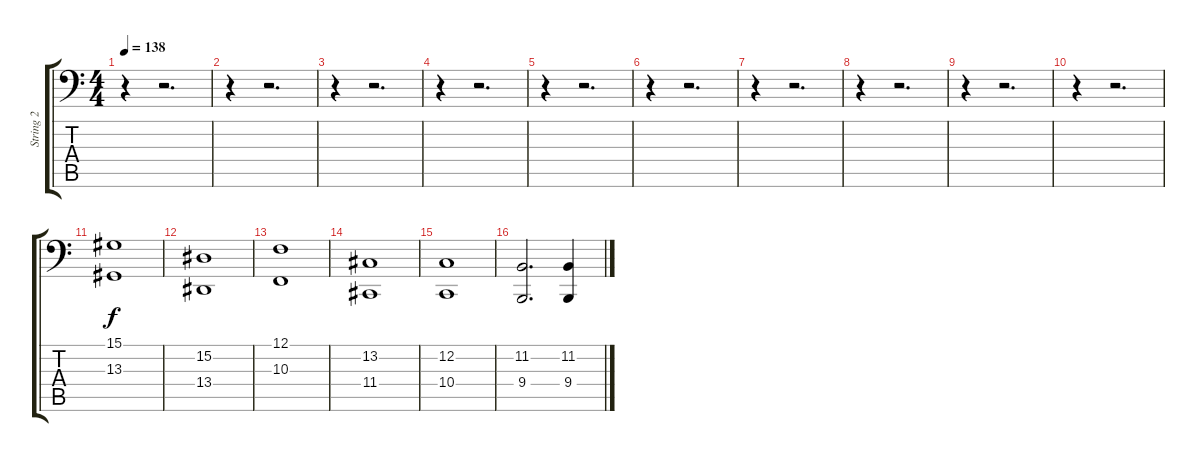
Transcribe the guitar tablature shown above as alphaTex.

\track ("String 2" "String 2") {instrument stringensemble1}
\staff {score tabs}
\tuning (F2 C2 G1 D1 A0 E0) {hide}
\ts (4 4)
\tempo 138
\clef f4
\ks c
r.4{dy f} r.2{d} |
r.4 r.2{d} |
r.4 r.2{d} |
r.4 r.2{d} |
r.4 r.2{d} |
r.4 r.2{d} |
r.4 r.2{d} |
r.4 r.2{d} |
r.4 r.2{d} |
r.4 r.2{d} |
(15.1 13.3).1 |
(15.2 13.4).1 |
(12.1 10.3).1 |
(13.2 11.4).1 |
(12.2 10.4).1 |
(11.2 9.4).2{d} (11.2 9.4).4
